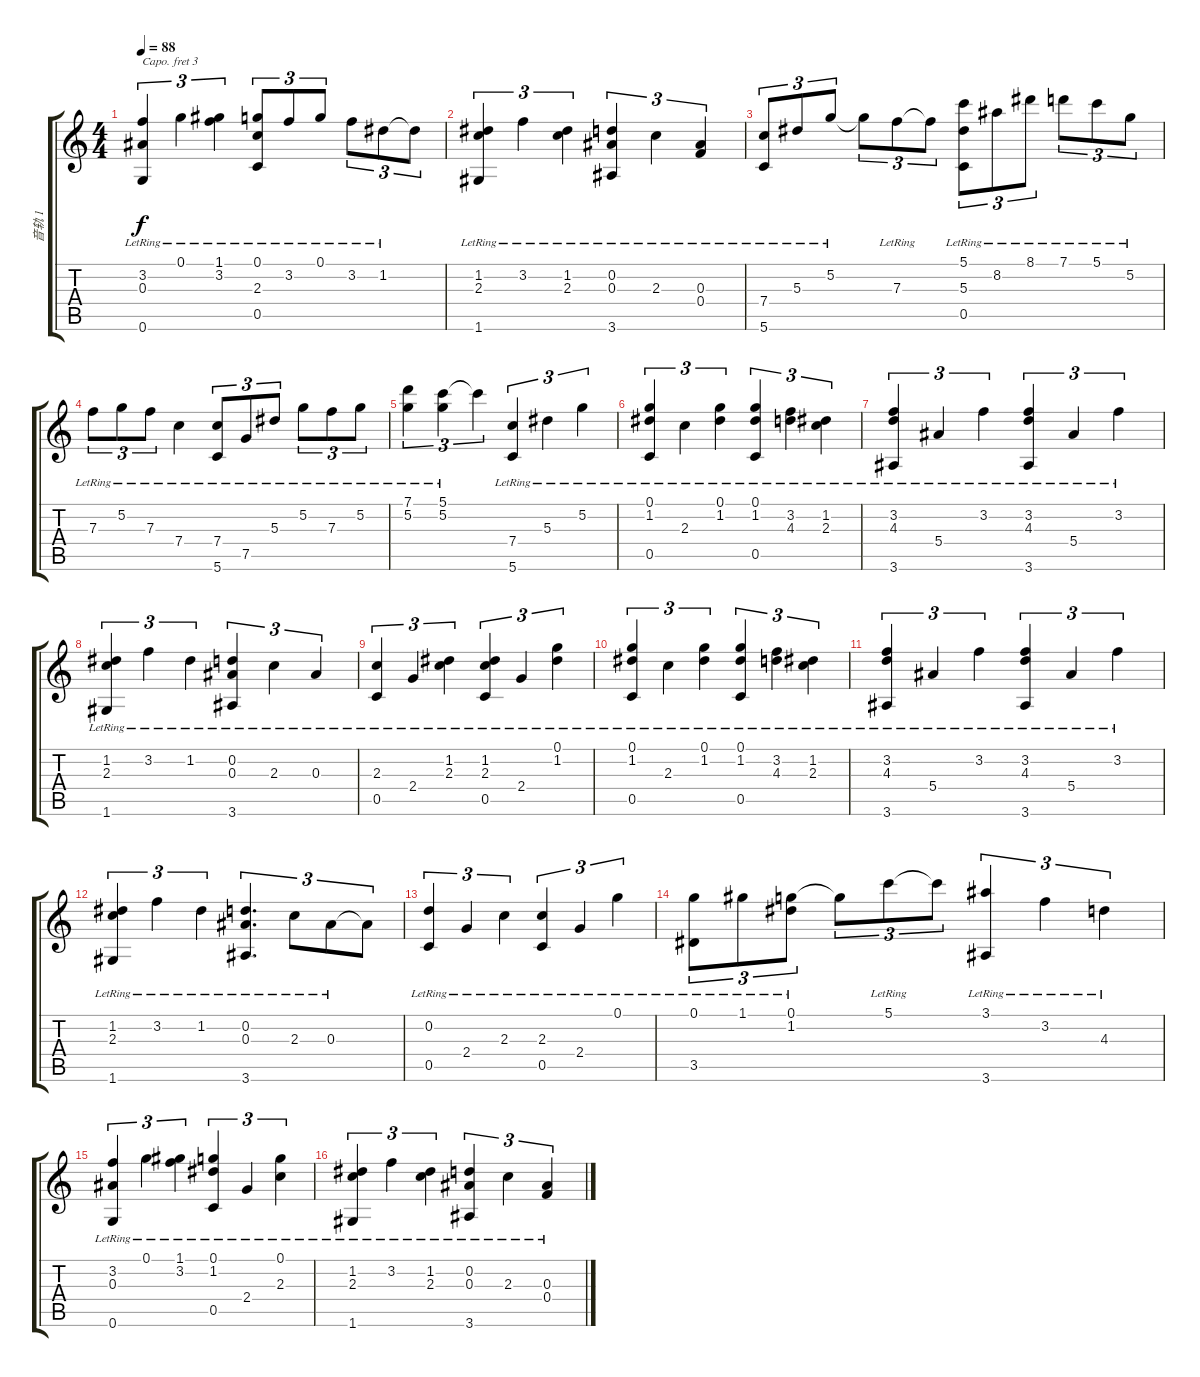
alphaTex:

\track ("音轨 1" "音轨 1") {instrument acousticguitarnylon}
\staff {score tabs}
\capo 3
\tuning (E4 B3 G3 D3 A2 E2) {hide}
\ts (4 4)
\tempo 88
\clef g2
\ks c
(3.2{lr} 0.3{lr} 0.6{lr}).4{tu (3 2) dy f} 0.1{lr}.4{tu (3 2)} (1.1{lr} 3.2{lr}).4{tu (3 2)} (0.1{lr} 2.3{lr} 0.5{lr}).8{tu (3 2)} 3.2{lr}.8{tu (3 2)} 0.1{lr}.8{tu (3 2)} 3.2{lr}.8{tu (3 2)} 1.2{lr}.8{tu (3 2)} 1.2{t}.8{tu (3 2)} |
(1.2{lr} 2.3{lr} 1.6{lr}).4{tu (3 2)} 3.2{lr}.4{tu (3 2)} (1.2{lr} 2.3{lr}).4{tu (3 2)} (0.2{lr} 0.3{lr} 3.6{lr}).4{tu (3 2)} 2.3{lr}.4{tu (3 2)} (0.3{lr} 0.4{lr}).4{tu (3 2)} |
(7.4{lr} 5.6{lr}).8{tu (3 2)} 5.3{lr}.8{tu (3 2)} 5.2{lr}.8{tu (3 2)} 5.2{t}.8{tu (3 2)} 7.3{lr}.8{tu (3 2)} 7.3{t}.8{tu (3 2)} (5.1{lr} 5.3{lr} 0.5{lr}).8{tu (3 2)} 8.2{lr}.8{tu (3 2)} 8.1{lr}.8{tu (3 2)} 7.1{lr}.8{tu (3 2)} 5.1{lr}.8{tu (3 2)} 5.2{lr}.8{tu (3 2)} |
7.3{lr}.8{tu (3 2)} 5.2{lr}.8{tu (3 2)} 7.3{lr}.8{tu (3 2)} 7.4{lr}.4 (7.4{lr} 5.6{lr}).8{tu (3 2)} 7.5{lr}.8{tu (3 2)} 5.3{lr}.8{tu (3 2)} 5.2{lr}.8{tu (3 2)} 7.3{lr}.8{tu (3 2)} 5.2{lr}.8{tu (3 2)} |
(7.1{lr} 5.2{lr}).4{tu (3 2)} (5.1{lr} 5.2{lr}).4{tu (3 2)} 5.1{t}.4{tu (3 2)} (7.4{lr} 5.6{lr}).4{tu (3 2)} 5.3{lr}.4{tu (3 2)} 5.2{lr}.4{tu (3 2)} |
(0.1{lr} 1.2{lr} 0.5{lr}).4{tu (3 2)} 2.3{lr}.4{tu (3 2)} (0.1{lr} 1.2{lr}).4{tu (3 2)} (0.1{lr} 1.2{lr} 0.5{lr}).4{tu (3 2)} (3.2{lr} 4.3{lr}).4{tu (3 2)} (1.2{lr} 2.3{lr}).4{tu (3 2)} |
(3.2{lr} 4.3{lr} 3.6{lr}).4{tu (3 2)} 5.4{lr}.4{tu (3 2)} 3.2{lr}.4{tu (3 2)} (3.2{lr} 4.3{lr} 3.6{lr}).4{tu (3 2)} 5.4{lr}.4{tu (3 2)} 3.2{lr}.4{tu (3 2)} |
(1.2{lr} 2.3{lr} 1.6{lr}).4{tu (3 2)} 3.2{lr}.4{tu (3 2)} 1.2{lr}.4{tu (3 2)} (0.2{lr} 0.3{lr} 3.6{lr}).4{tu (3 2)} 2.3{lr}.4{tu (3 2)} 0.3{lr}.4{tu (3 2)} |
(2.3{lr} 0.5{lr}).4{tu (3 2)} 2.4{lr}.4{tu (3 2)} (1.2{lr} 2.3{lr}).4{tu (3 2)} (1.2{lr} 2.3{lr} 0.5{lr}).4{tu (3 2)} 2.4{lr}.4{tu (3 2)} (0.1{lr} 1.2{lr}).4{tu (3 2)} |
(0.1{lr} 1.2{lr} 0.5{lr}).4{tu (3 2)} 2.3{lr}.4{tu (3 2)} (0.1{lr} 1.2{lr}).4{tu (3 2)} (0.1{lr} 1.2{lr} 0.5{lr}).4{tu (3 2)} (3.2{lr} 4.3{lr}).4{tu (3 2)} (1.2{lr} 2.3{lr}).4{tu (3 2)} |
(3.2{lr} 4.3{lr} 3.6{lr}).4{tu (3 2)} 5.4{lr}.4{tu (3 2)} 3.2{lr}.4{tu (3 2)} (3.2{lr} 4.3{lr} 3.6{lr}).4{tu (3 2)} 5.4{lr}.4{tu (3 2)} 3.2{lr}.4{tu (3 2)} |
(1.2{lr} 2.3{lr} 1.6{lr}).4{tu (3 2)} 3.2{lr}.4{tu (3 2)} 1.2{lr}.4{tu (3 2)} (0.2{lr} 0.3{lr} 3.6{lr}).4{d tu (3 2)} 2.3{lr}.8{tu (3 2)} 0.3{lr}.8{tu (3 2)} 0.3{t}.8{tu (3 2)} |
(0.2{lr} 0.5{lr}).4{tu (3 2)} 2.4{lr}.4{tu (3 2)} 2.3{lr}.4{tu (3 2)} (2.3{lr} 0.5{lr}).4{tu (3 2)} 2.4{lr}.4{tu (3 2)} 0.1{lr}.4{tu (3 2)} |
(0.1{lr} 3.5{lr}).8{tu (3 2)} 1.1{lr}.8{tu (3 2)} (0.1{lr} 1.2{lr}).8{tu (3 2)} 0.1{t}.8{tu (3 2)} 5.1{lr}.8{tu (3 2)} 5.1{t}.8{tu (3 2)} (3.1{lr} 3.6{lr}).4{tu (3 2)} 3.2{lr}.4{tu (3 2)} 4.3{lr}.4{tu (3 2)} |
(3.2{lr} 0.3{lr} 0.6{lr}).4{tu (3 2)} 0.1{lr}.4{tu (3 2)} (1.1{lr} 3.2{lr}).4{tu (3 2)} (0.1{lr} 1.2{lr} 0.5{lr}).4{tu (3 2)} 2.4{lr}.4{tu (3 2)} (0.1{lr} 2.3{lr}).4{tu (3 2)} |
(1.2{lr} 2.3{lr} 1.6{lr}).4{tu (3 2)} 3.2{lr}.4{tu (3 2)} (1.2{lr} 2.3{lr}).4{tu (3 2)} (0.2{lr} 0.3{lr} 3.6{lr}).4{tu (3 2)} 2.3{lr}.4{tu (3 2)} (0.3{lr} 0.4{lr}).4{tu (3 2)}
